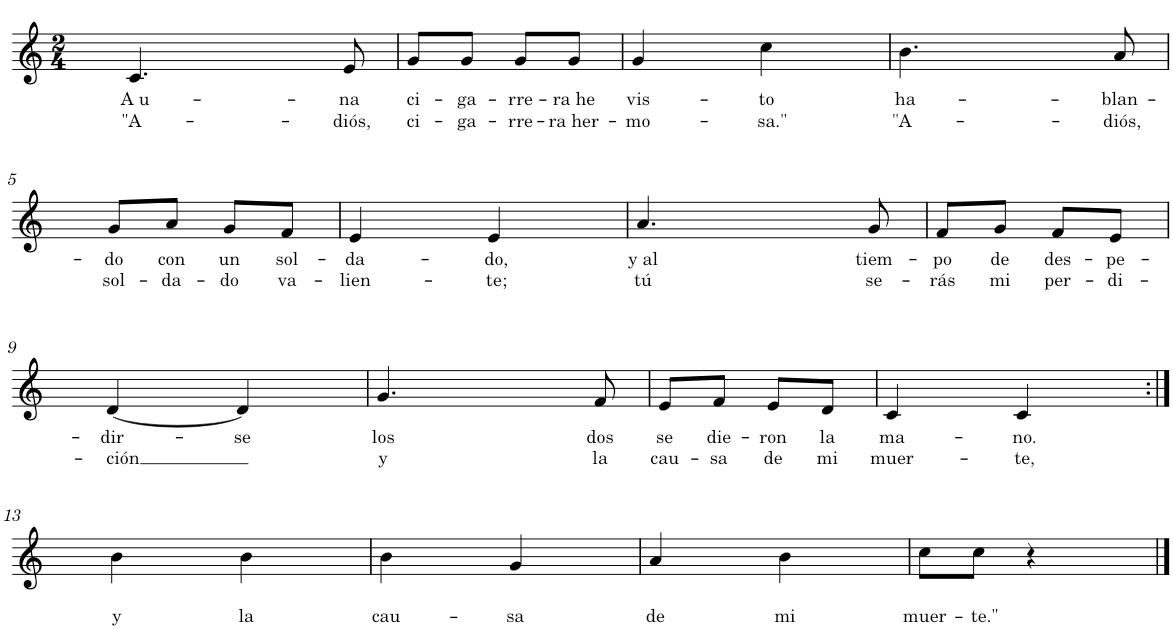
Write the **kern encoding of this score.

**kern	**text	**text
*part1	*part1	*part1
*staff1	*staff1	*staff1
*I"Nylon Guitar	*	*
*clefG2	*	*
*Trd7c12	*	*
*k[]	*	*
*M2/4	*	*
=1	=1	=1
!	!LO:LY:b	!LO:LY:b
4.c/	A u-	"A-
!	!LO:LY:b	!LO:LY:b
8e/	-na	-diós,
=2	=2	=2
!	!LO:LY:b	!LO:LY:b
8g/L	ci-	ci-
!	!LO:LY:b	!LO:LY:b
8g/J	-ga-	-ga-
!	!LO:LY:b	!LO:LY:b
8g/L	-rre-	-rre-
!	!LO:LY:b	!LO:LY:b
8g/J	-ra he	-ra her-
=3	=3	=3
!	!LO:LY:b	!LO:LY:b
4g/	vis-	-mo-
!	!LO:LY:b	!LO:LY:b
4cc\	-to	-sa."
=4	=4	=4
!	!LO:LY:b	!LO:LY:b
4.b\	ha-	"A-
!	!LO:LY:b	!LO:LY:b
8a/	-blan-	-diós,
!!LO:LB:g=z
=5	=5	=5
!	!LO:LY:b	!LO:LY:b
8g/L	-do	sol-
!	!LO:LY:b	!LO:LY:b
8a/J	con	-da-
!	!LO:LY:b	!LO:LY:b
8g/L	un	-do
!	!LO:LY:b	!LO:LY:b
8f/J	sol-	va-
=6	=6	=6
!	!LO:LY:b	!LO:LY:b
4e/	-da-	-lien-
!	!LO:LY:b	!LO:LY:b
4e/	-do,	-te;
=7	=7	=7
!	!LO:LY:b	!LO:LY:b
4.a/	y al	tú
!	!LO:LY:b	!LO:LY:b
8g/	tiem-	se-
=8	=8	=8
!	!LO:LY:b	!LO:LY:b
8f/L	-po	-rás
!	!LO:LY:b	!LO:LY:b
8g/J	de	mi
!	!LO:LY:b	!LO:LY:b
8f/L	des-	per-
!	!LO:LY:b	!LO:LY:b
8e/J	-pe-	-di-
!!LO:LB:g=z
=9	=9	=9
!	!LO:LY:b	!LO:LY:b
[<4d/	-dir-	-ción
!	!LO:LY:b	!
4d/]	-se	.
=10	=10	=10
!	!LO:LY:b	!LO:LY:b
4.g/	los	y
!	!LO:LY:b	!LO:LY:b
8f/	dos	la
=11	=11	=11
!	!LO:LY:b	!LO:LY:b
8e/L	se	cau-
!	!LO:LY:b	!LO:LY:b
8f/J	die-	-sa
!	!LO:LY:b	!LO:LY:b
8e/L	-ron	de
!	!LO:LY:b	!LO:LY:b
8d/J	la	mi
=12	=12	=12
!	!LO:LY:b	!LO:LY:b
4c/	ma-	muer-
!	!LO:LY:b	!LO:LY:b
4c/	-no.	-te,
!!LO:LB:g=z
=13:|!	=13:|!	=13:|!
!	!	!LO:LY:b
4b\	.	y
!	!	!LO:LY:b
4b\	.	la
=14	=14	=14
!	!	!LO:LY:b
4b\	.	cau-
!	!	!LO:LY:b
4g/	.	-sa
=15	=15	=15
!	!	!LO:LY:b
4a/	.	de
!	!	!LO:LY:b
4b\	.	mi
=16	=16	=16
!	!	!LO:LY:b
8cc\L	.	muer-
!	!	!LO:LY:b
8cc\J	.	-te."
4r	.	.
==	==	==
*-	*-	*-
